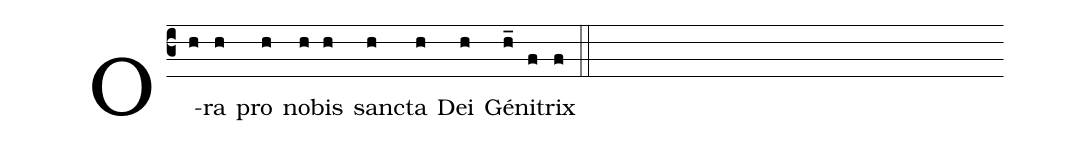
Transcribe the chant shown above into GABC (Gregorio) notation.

%%
(c3)O(h)ra(h) pro(h) no(h)bis(h) sanc(h)ta(h) Dei(h) Gé(h_)ni(f)trix(f) (::) (Z)
%Ut(h) dig(h)ni(h) e(h)ffi(h)ciá(h)mur(h) pro(h)mi(h)ssió(h)ni(h)bus(h) Chri(h_)sti.(f) (::) (Z)
